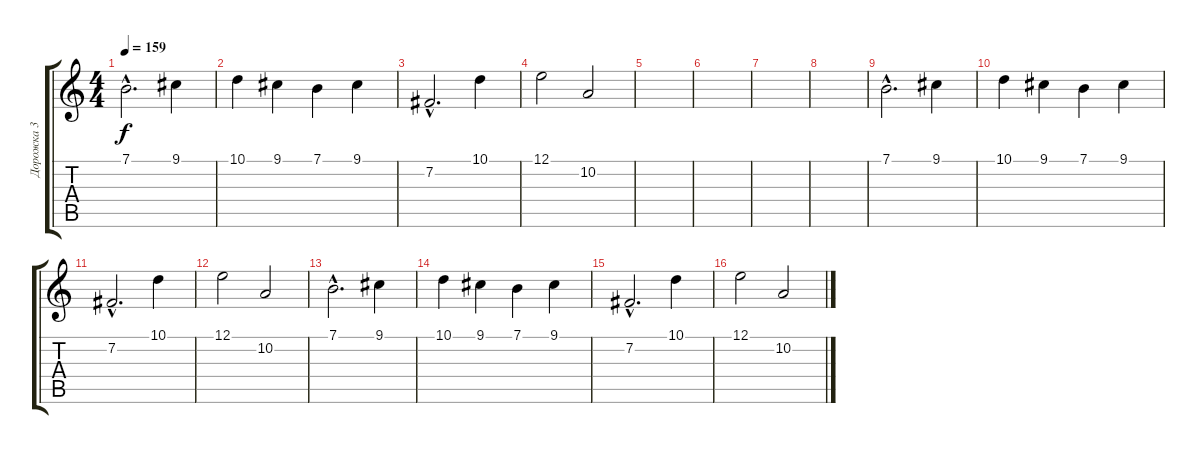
\track ("Дорожка 3" "Дорожка 3") {instrument musicbox}
\staff {score tabs}
\tuning (E4 B3 G3 D3 A2 E2) {hide}
\ts (4 4)
\tempo 159
\clef g2
\ks c
7.1{hac}.2{d dy f} 9.1.4 |
10.1.4 9.1.4 7.1.4 9.1.4 |
7.2{hac}.2{d} 10.1.4 |
12.1.2 10.2.2 |
|
|
|
|
7.1{hac}.2{d} 9.1.4 |
10.1.4 9.1.4 7.1.4 9.1.4 |
7.2{hac}.2{d} 10.1.4 |
12.1.2 10.2.2 |
7.1{hac}.2{d} 9.1.4 |
10.1.4 9.1.4 7.1.4 9.1.4 |
7.2{hac}.2{d} 10.1.4 |
12.1.2 10.2.2
